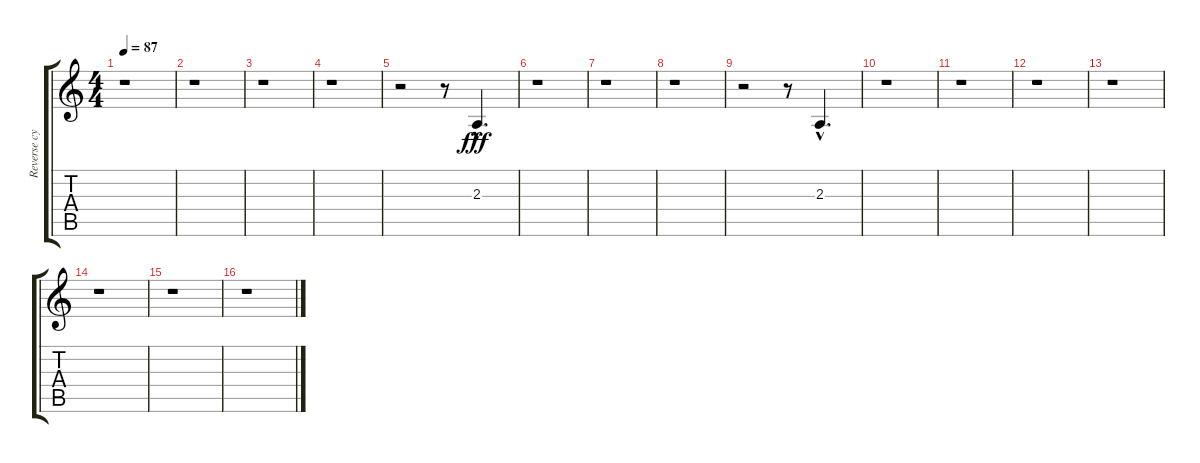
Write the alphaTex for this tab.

\track ("Reverse cymbal" "Reverse cy") {instrument reversecymbal}
\staff {score tabs}
\tuning (E4 B3 G3 D3 A2 E2) {hide}
\ts (4 4)
\tempo 87
\clef g2
\ks c
r.1{dy fff instrument reversecymbal} |
r.1 |
r.1 |
r.1 |
r.2 r.8 2.3{hac}.4{d} |
r.1 |
r.1 |
r.1 |
r.2 r.8 2.3{hac}.4{d} |
r.1 |
r.1 |
r.1 |
r.1 |
r.1 |
r.1 |
r.1
